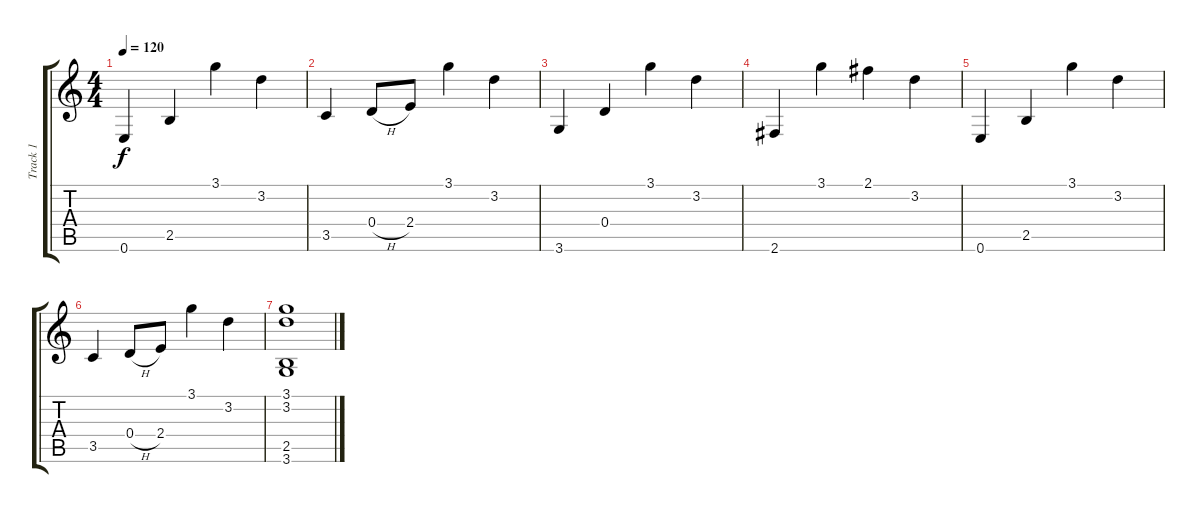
\track ("Track 1" "Track 1") {instrument acousticguitarsteel}
\staff {score tabs}
\tuning (E4 B3 G3 D3 A2 E2) {hide}
\ts (4 4)
\tempo 120
\clef g2
\ks c
0.6.4{dy f} 2.5.4 3.1.4 3.2.4 |
3.5.4 0.4{h}.8 2.4.8 3.1.4 3.2.4 |
3.6.4 0.4.4 3.1.4 3.2.4 |
2.6.4 3.1.4 2.1.4 3.2.4 |
0.6.4 2.5.4 3.1.4 3.2.4 |
3.5.4 0.4{h}.8 2.4.8 3.1.4 3.2.4 |
(3.1 3.2 2.5 3.6).1
